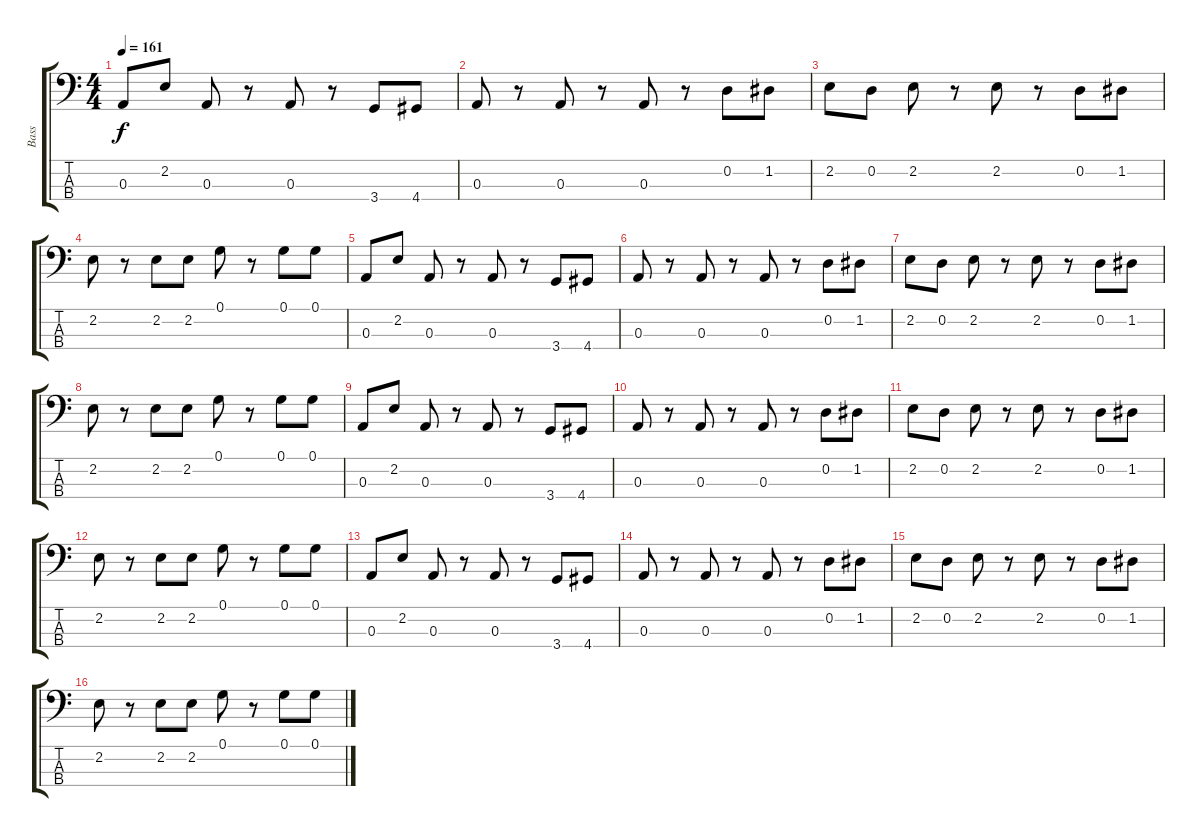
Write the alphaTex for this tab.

\track ("Bass" "Bass") {instrument slapbass1}
\staff {score tabs}
\tuning (G2 D2 A1 E1) {hide}
\ts (4 4)
\tempo 161
\clef f4
\ks c
0.3.8{dy f} 2.2.8 0.3.8 r.8 0.3.8 r.8 3.4.8 4.4.8 |
0.3.8 r.8 0.3.8 r.8 0.3.8 r.8 0.2.8 1.2.8 |
2.2.8 0.2.8 2.2.8 r.8 2.2.8 r.8 0.2.8 1.2.8 |
2.2.8 r.8 2.2.8 2.2.8 0.1.8 r.8 0.1.8 0.1.8 |
0.3.8 2.2.8 0.3.8 r.8 0.3.8 r.8 3.4.8 4.4.8 |
0.3.8 r.8 0.3.8 r.8 0.3.8 r.8 0.2.8 1.2.8 |
2.2.8 0.2.8 2.2.8 r.8 2.2.8 r.8 0.2.8 1.2.8 |
2.2.8 r.8 2.2.8 2.2.8 0.1.8 r.8 0.1.8 0.1.8 |
0.3.8 2.2.8 0.3.8 r.8 0.3.8 r.8 3.4.8 4.4.8 |
0.3.8 r.8 0.3.8 r.8 0.3.8 r.8 0.2.8 1.2.8 |
2.2.8 0.2.8 2.2.8 r.8 2.2.8 r.8 0.2.8 1.2.8 |
2.2.8 r.8 2.2.8 2.2.8 0.1.8 r.8 0.1.8 0.1.8 |
0.3.8 2.2.8 0.3.8 r.8 0.3.8 r.8 3.4.8 4.4.8 |
0.3.8 r.8 0.3.8 r.8 0.3.8 r.8 0.2.8 1.2.8 |
2.2.8 0.2.8 2.2.8 r.8 2.2.8 r.8 0.2.8 1.2.8 |
2.2.8 r.8 2.2.8 2.2.8 0.1.8 r.8 0.1.8 0.1.8
